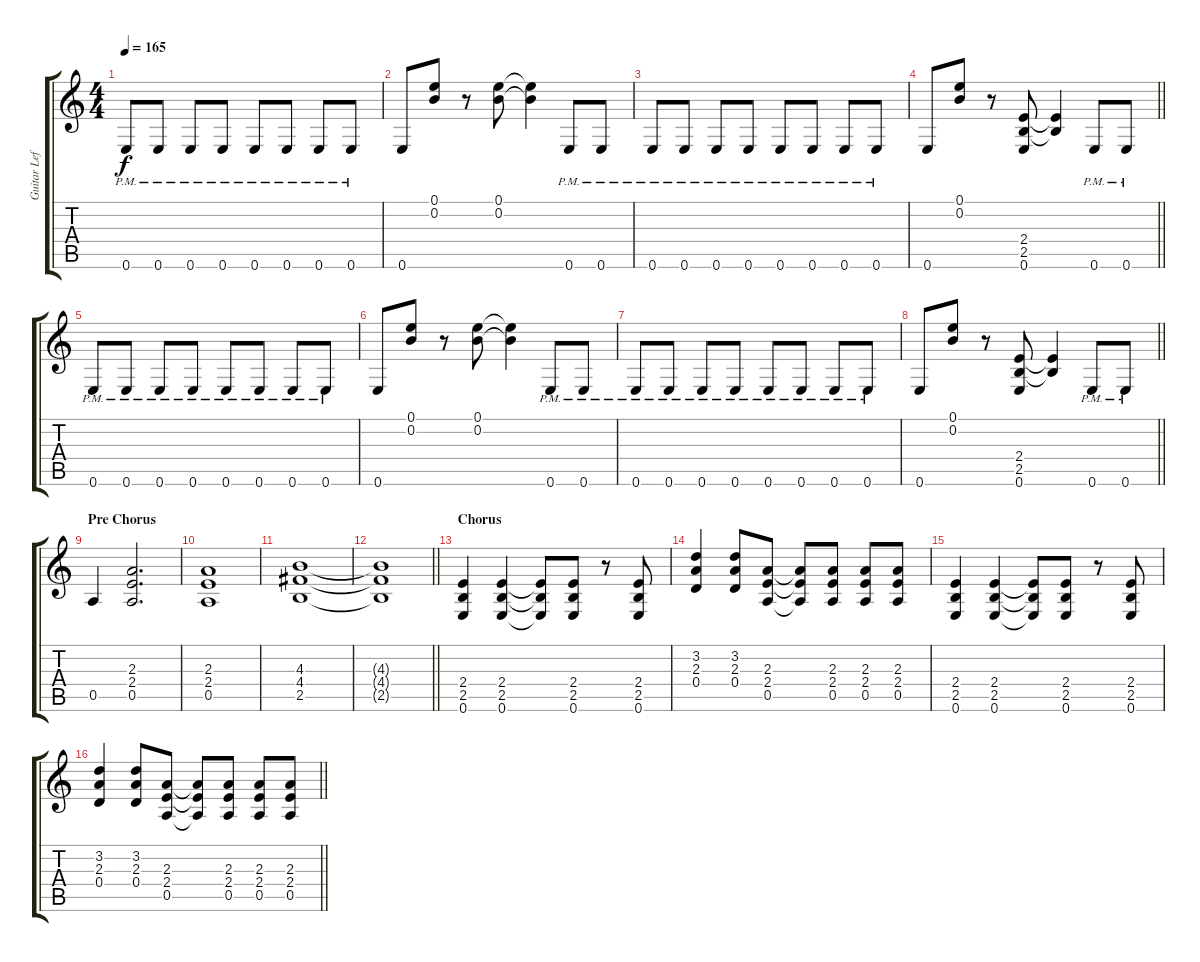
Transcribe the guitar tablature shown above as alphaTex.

\track ("Guitar Left" "Guitar Lef") {instrument overdrivenguitar}
\staff {score tabs}
\tuning (E4 B3 G3 D3 A2 E2) {hide}
\ts (4 4)
\tempo 165
\clef g2
\ks c
0.6{pm}.8{dy f} 0.6{pm}.8 0.6{pm}.8 0.6{pm}.8 0.6{pm}.8 0.6{pm}.8 0.6{pm}.8 0.6{pm}.8 |
0.6.8 (0.1 0.2).8 r.8 (0.1 0.2).8 (0.1{t} 0.2{t}).4 0.6{pm}.8 0.6{pm}.8 |
0.6{pm}.8 0.6{pm}.8 0.6{pm}.8 0.6{pm}.8 0.6{pm}.8 0.6{pm}.8 0.6{pm}.8 0.6{pm}.8 |
\barLineRight lightlight
0.6.8 (0.1 0.2).8 r.8 (2.4 2.5 0.6).8 (2.4{t} 2.5{t}).4 0.6{pm}.8 0.6{pm}.8 |
0.6{pm}.8 0.6{pm}.8 0.6{pm}.8 0.6{pm}.8 0.6{pm}.8 0.6{pm}.8 0.6{pm}.8 0.6{pm}.8 |
0.6.8 (0.1 0.2).8 r.8 (0.1 0.2).8 (0.1{t} 0.2{t}).4 0.6{pm}.8 0.6{pm}.8 |
0.6{pm}.8 0.6{pm}.8 0.6{pm}.8 0.6{pm}.8 0.6{pm}.8 0.6{pm}.8 0.6{pm}.8 0.6{pm}.8 |
\barLineRight lightlight
0.6.8 (0.1 0.2).8 r.8 (2.4 2.5 0.6).8 (2.4{t} 2.5{t}).4 0.6{pm}.8 0.6{pm}.8 |
\section ("" "Pre Chorus")
0.5.4 (2.3 2.4 0.5).2{d} |
(2.3 2.4 0.5).1 |
(4.3 4.4 2.5).1 |
\barLineRight lightlight
(4.3{t} 4.4{t} 2.5{t}).1 |
\section ("" "Chorus")
(2.4 2.5 0.6).4 (2.4 2.5 0.6).4 (2.4{t} 2.5{t} 0.6{t}).8 (2.4 2.5 0.6).8 r.8 (2.4 2.5 0.6).8 |
(3.2 2.3 0.4).4 (3.2 2.3 0.4).8 (2.3 2.4 0.5).8 (2.3{t} 2.4{t} 0.5{t}).8 (2.3 2.4 0.5).8 (2.3 2.4 0.5).8 (2.3 2.4 0.5).8 |
(2.4 2.5 0.6).4 (2.4 2.5 0.6).4 (2.4{t} 2.5{t} 0.6{t}).8 (2.4 2.5 0.6).8 r.8 (2.4 2.5 0.6).8 |
\barLineRight lightlight
(3.2 2.3 0.4).4 (3.2 2.3 0.4).8 (2.3 2.4 0.5).8 (2.3{t} 2.4{t} 0.5{t}).8 (2.3 2.4 0.5).8 (2.3 2.4 0.5).8 (2.3 2.4 0.5).8
